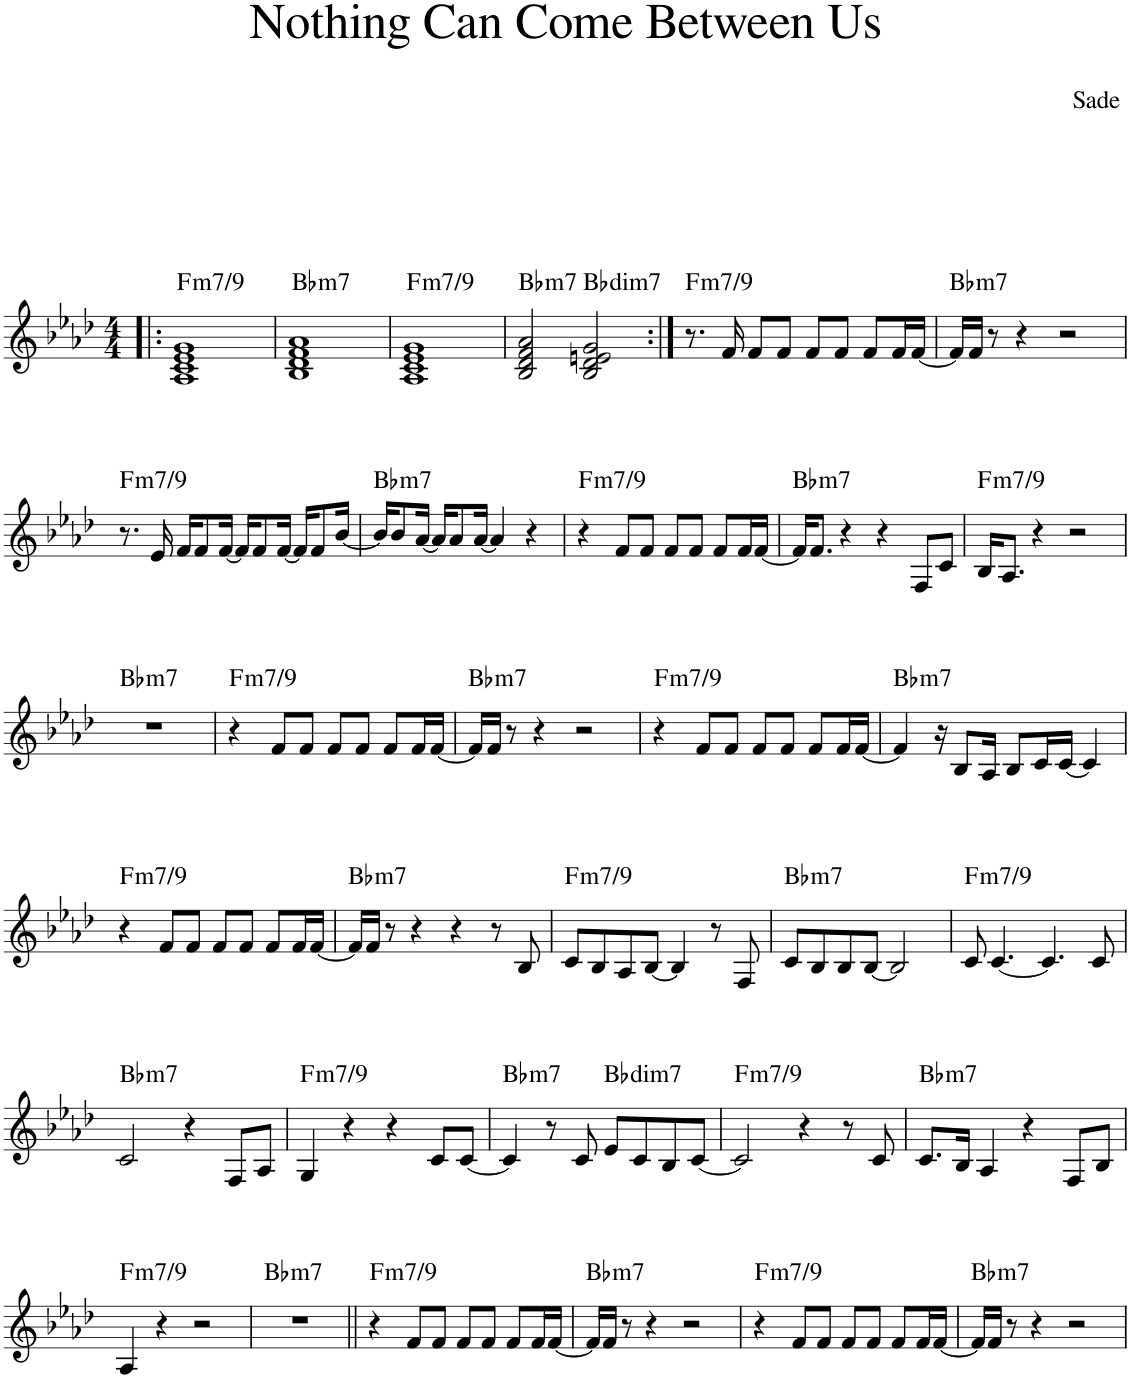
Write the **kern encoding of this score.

**kern	**harte
*part1	*part1
*staff1	*
*I"Piano	*
*I'Pno.	*
*clefG2	*
*k[b-e-a-d-]	*
*M4/4	*
=1!|:	=1!|:
!	!LO:H:kt=m7/9
1A- 1c 1e- 1g	F:min
=2	=2
!	!LO:H:kt=m7
1B- 1d- 1f 1a-	Bb:min7
=3	=3
!	!LO:H:kt=m7/9
1A- 1c 1e- 1g	F:min
=4	=4
!	!LO:H:kt=m7
2B-/ 2d-/ 2f/ 2a-/	Bb:min7
!	!LO:H:kt=dim7
2B-/ 2d-/ 2en/ 2g/	Bb:dim7
=5:|!	=5:|!
!	!LO:H:kt=m7/9
8.r	F:min
16f/	.
8f/L	.
8f/J	.
8f/L	.
8f/J	.
8f/L	.
16f/L	.
[16f/JJ	.
=6	=6
!	!LO:H:kt=m7
16f/LL]	Bb:min7
16f/JJ	.
8r	.
4r	.
2r	.
!!LO:LB:g=z
=7	=7
!	!LO:H:kt=m7/9
8.r	F:min
16e-/	.
16f/KL	.
8f/	.
[16f/Jk	.
16f/KL]	.
8f/	.
[16f/Jk	.
16f/KL]	.
8f/	.
[16b-/Jk	.
=8	=8
!	!LO:H:kt=m7
16b-/KL]	Bb:min7
8b-/	.
[16a-/Jk	.
16a-/KL]	.
8a-/	.
[16a-/Jk	.
4a-/]	.
4r	.
=9	=9
!	!LO:H:kt=m7/9
4r	F:min
8f/L	.
8f/J	.
8f/L	.
8f/J	.
8f/L	.
16f/L	.
[16f/JJ	.
=10	=10
!	!LO:H:kt=m7
16f/KL]	Bb:min7
8.f/J	.
4r	.
4r	.
8F/L	.
8c/J	.
=11	=11
!	!LO:H:kt=m7/9
16B-/KL	F:min
8.A-/J	.
4r	.
2r	.
!!LO:LB:g=z
=12	=12
!	!LO:H:kt=m7
1r	Bb:min7
=13	=13
!	!LO:H:kt=m7/9
4r	F:min
8f/L	.
8f/J	.
8f/L	.
8f/J	.
8f/L	.
16f/L	.
[16f/JJ	.
=14	=14
!	!LO:H:kt=m7
16f/LL]	Bb:min7
16f/JJ	.
8r	.
4r	.
2r	.
=15	=15
!	!LO:H:kt=m7/9
4r	F:min
8f/L	.
8f/J	.
8f/L	.
8f/J	.
8f/L	.
16f/L	.
[16f/JJ	.
=16	=16
!	!LO:H:kt=m7
4f/]	Bb:min7
16r	.
8B-/L	.
16A-/Jk	.
8B-/L	.
16c/L	.
[16c/JJ	.
4c/]	.
!!LO:LB:g=z
=17	=17
!	!LO:H:kt=m7/9
4r	F:min
8f/L	.
8f/J	.
8f/L	.
8f/J	.
8f/L	.
16f/L	.
[16f/JJ	.
=18	=18
!	!LO:H:kt=m7
16f/LL]	Bb:min7
16f/JJ	.
8r	.
4r	.
4r	.
8r	.
8B-/	.
=19	=19
!	!LO:H:kt=m7/9
8c/L	F:min
8B-/	.
8A-/	.
[8B-/J	.
4B-/]	.
8r	.
8F/	.
=20	=20
!	!LO:H:kt=m7
8c/L	Bb:min7
8B-/	.
8B-/	.
[8B-/J	.
2B-/]	.
=21	=21
!	!LO:H:kt=m7/9
8c/	F:min
[4.c/	.
4.c/]	.
8c/	.
!!LO:LB:g=z
=22	=22
!	!LO:H:kt=m7
2c/	Bb:min7
4r	.
8F/L	.
8A-/J	.
=23	=23
!	!LO:H:kt=m7/9
4G/	F:min
4r	.
4r	.
8c/L	.
[8c/J	.
=24	=24
!	!LO:H:kt=m7
4c/]	Bb:min7
8r	.
8c/	.
!	!LO:H:kt=dim7
8e-/L	Bb:dim7
8c/	.
8B-/	.
[8c/J	.
=25	=25
!	!LO:H:kt=m7/9
2c/]	F:min
4r	.
8r	.
8c/	.
=26	=26
!	!LO:H:kt=m7
8.c/L	Bb:min7
16B-/Jk	.
4A-/	.
4r	.
8F/L	.
8B-/J	.
!!LO:LB:g=z
=27	=27
!	!LO:H:kt=m7/9
4A-/	F:min
4r	.
2r	.
=28	=28
!	!LO:H:kt=m7
1r	Bb:min7
=29||	=29||
!	!LO:H:kt=m7/9
4r	F:min
8f/L	.
8f/J	.
8f/L	.
8f/J	.
8f/L	.
16f/L	.
[16f/JJ	.
=30	=30
!	!LO:H:kt=m7
16f/LL]	Bb:min7
16f/JJ	.
8r	.
4r	.
2r	.
=31	=31
!	!LO:H:kt=m7/9
4r	F:min
8f/L	.
8f/J	.
8f/L	.
8f/J	.
8f/L	.
16f/L	.
[16f/JJ	.
=32	=32
!	!LO:H:kt=m7
16f/LL]	Bb:min7
16f/JJ	.
8r	.
4r	.
2r	.
=	=
*-	*-
